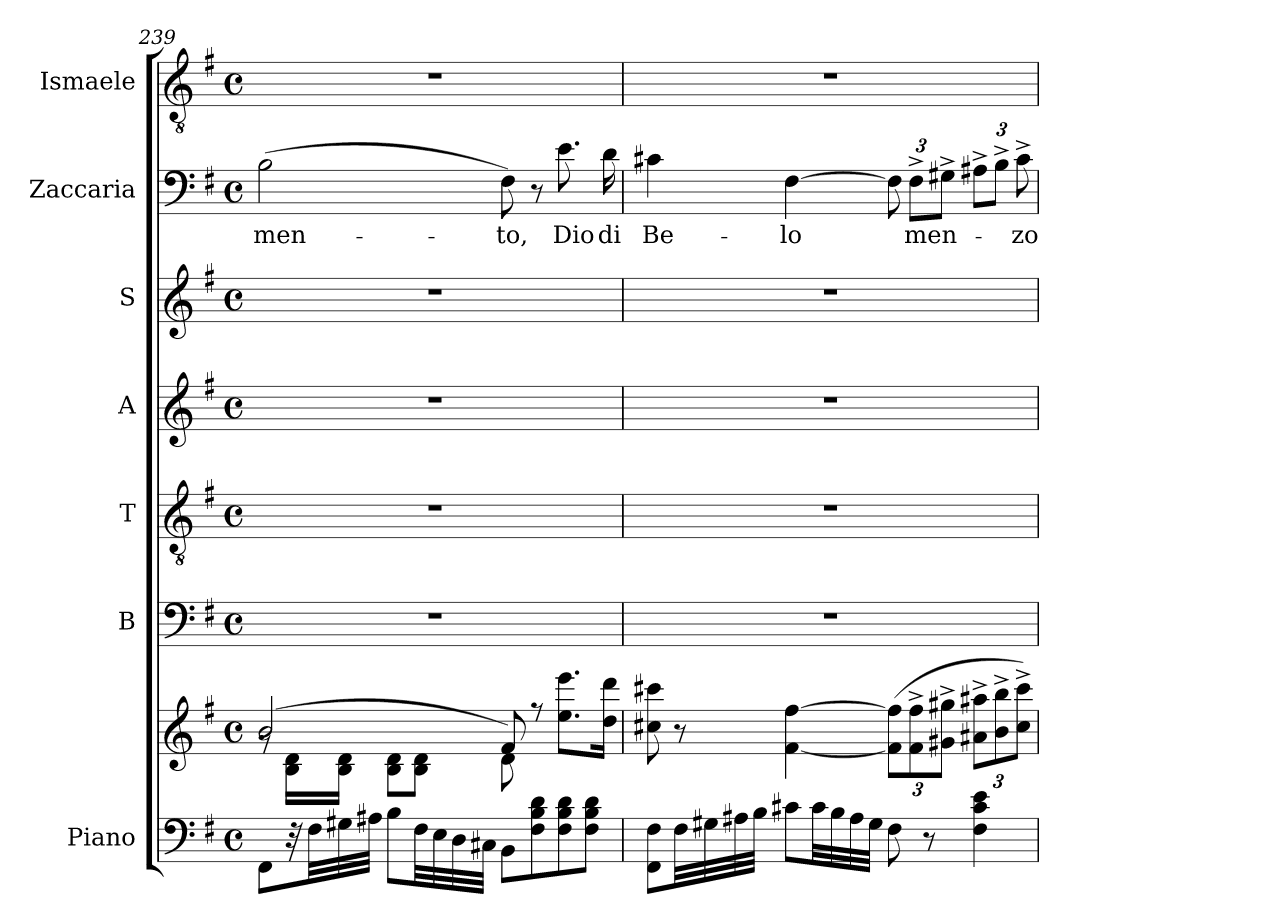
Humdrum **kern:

**kern	**kern	**kern	**kern	**kern	**kern	**kern	**text	**kern
*part7	*part7	*part6	*part5	*part4	*part3	*part2	*part2	*part1
*staff8	*staff7	*staff6	*staff5	*staff4	*staff3	*staff2	*staff2	*staff1
*I"Piano	*	*I"B	*I"T	*I"A	*I"S	*I"Zaccaria	*	*I"Ismaele
*I'Pno	*	*I'B	*I'T	*I'A	*I'S	*	*	*
!!LO:PB:g=z
*clefF4	*clefG2	*clefF4	*clefGv2	*clefG2	*clefG2	*clefF4	*	*clefGv2
*k[f#]	*k[f#]	*k[f#]	*k[f#]	*k[f#]	*k[f#]	*k[f#]	*	*k[f#]
*M4/4	*M4/4	*M4/4	*M4/4	*M4/4	*M4/4	*M4/4	*	*M4/4
*met(c)	*met(c)	*met(c)	*met(c)	*met(c)	*met(c)	*met(c)	*	*met(c)
=239	=239	=239	=239	=239	=239	=239	=239	=239
*	*^	*	*	*	*	*	*	*
!	!	!	!	!	!	!	!	!LO:LY:b	!
8FF#\L	(2b/	8rg	1r	1r	1r	1r	(2B\	-men-	1r
32r	.	16B\ 16d\LL	.	.	.	.	.	.	.
32F#\LL	.	.	.	.	.	.	.	.	.
32G#X\	.	16B\ 16d\JJ	.	.	.	.	.	.	.
32A#X\JJJ	.	.	.	.	.	.	.	.	.
8B\L	.	8B\ 8d\L	.	.	.	.	.	.	.
32F#\LL	.	8B\ 8d\J	.	.	.	.	.	.	.
32E\	.	.	.	.	.	.	.	.	.
32D\	.	.	.	.	.	.	.	.	.
32C#X\JJJ	.	.	.	.	.	.	.	.	.
!	!	!	!	!	!	!	!	!LO:LY:b	!
8BB\L	8f#/)	8d\	.	.	.	.	8F#\)	-to,	.
8F#\ 8B\ 8d\	8ryy	8rff	.	.	.	.	8r	.	.
!	!	!	!	!	!	!	!	!LO:LY:b	!
8F#\ 8B\ 8d\	4reeeyy	8.ee\ 8.eee\L	.	.	.	.	8.e\	Dio	.
8F#\ 8B\ 8d\J	.	.	.	.	.	.	.	.	.
!	!	!	!	!	!	!	!	!LO:LY:b	!
.	.	16dd\ 16ddd\Jk	.	.	.	.	16d\	di	.
=240	=240	=240	=240	=240	=240	=240	=240	=240	=240
!	!	!	!	!	!	!	!	!LO:LY:b	!
*	*v	*v	*	*	*	*	*	*	*
8FF#\ 8F#\L	8cc#X\ 8ccc#X\	1r	1r	1r	1r	4c#X\	Be-	1r
32F#\LL	8r	.	.	.	.	.	.	.
32G#X\	.	.	.	.	.	.	.	.
32A#X\	.	.	.	.	.	.	.	.
32B\JJJ	.	.	.	.	.	.	.	.
!	!	!	!	!	!	!	!LO:LY:b	!
8c#X\L	[4f#\ [4ff#\	.	.	.	.	[4F#\	-lo	.
32c#\LL	.	.	.	.	.	.	.	.
32B\	.	.	.	.	.	.	.	.
32A#\	.	.	.	.	.	.	.	.
32G#\JJJ	.	.	.	.	.	.	.	.
*	*Xbrackettup	*	*	*	*	*Xbrackettup	*	*
8F#\	(12f#\] 12ff#\]L	.	.	.	.	12F#\]	.	.
!	!	!	!	!	!	!	!LO:LY:b	!
.	12f#\^ 12ff#\^	.	.	.	.	12F#^\L	men-	.
8r	.	.	.	.	.	.	.	.
.	12g#X\^ 12gg#X\^J	.	.	.	.	12G#X^\J	.	.
4F#\ 4c#\ 4e\	12a#X\^ 12aa#X\^L	.	.	.	.	12A#X^\L	.	.
.	12b\^ 12bb\^	.	.	.	.	12B^\J	.	.
!	!	!	!	!	!	!	!LO:LY:b	!
.	12cc#\^ 12ccc#\^J)	.	.	.	.	12c#^\	-zo-	.
=	=	=	=	=	=	=	=	=
*-	*-	*-	*-	*-	*-	*-	*-	*-
